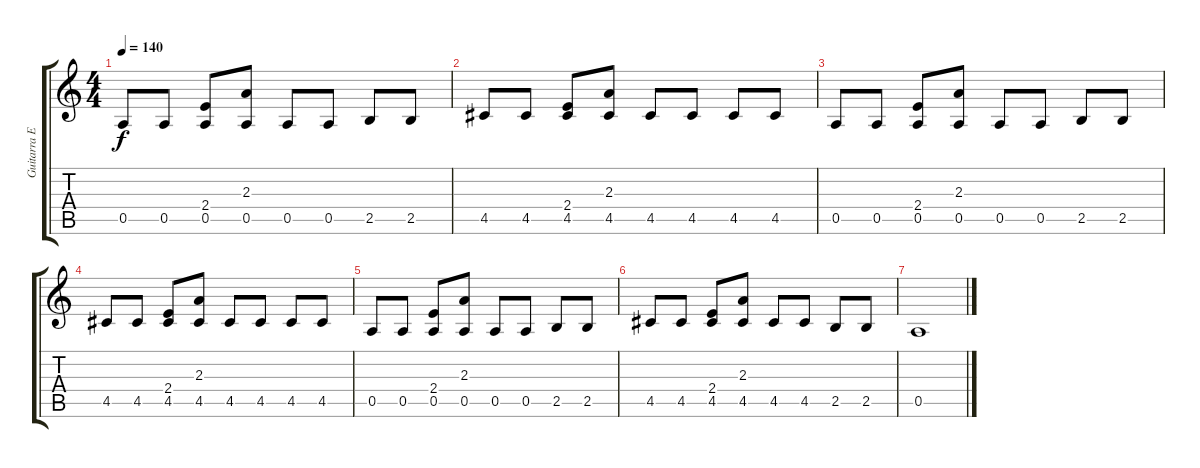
\track ("Guitarra Esquerda" "Guitarra E") {instrument acousticguitarnylon}
\staff {score tabs}
\tuning (E4 B3 G3 D3 A2 E2) {hide}
\ts (4 4)
\tempo 140
\clef g2
\ks c
0.5.8{dy f} 0.5.8 (2.4 0.5).8 (2.3 0.5).8 0.5.8 0.5.8 2.5.8 2.5.8 |
4.5.8 4.5.8 (2.4 4.5).8 (2.3 4.5).8 4.5.8 4.5.8 4.5.8 4.5.8 |
0.5.8 0.5.8 (2.4 0.5).8 (2.3 0.5).8 0.5.8 0.5.8 2.5.8 2.5.8 |
4.5.8 4.5.8 (2.4 4.5).8 (2.3 4.5).8 4.5.8 4.5.8 4.5.8 4.5.8 |
0.5.8 0.5.8 (2.4 0.5).8 (2.3 0.5).8 0.5.8 0.5.8 2.5.8 2.5.8 |
4.5.8 4.5.8 (2.4 4.5).8 (2.3 4.5).8 4.5.8 4.5.8 2.5.8 2.5.8 |
0.5.1
